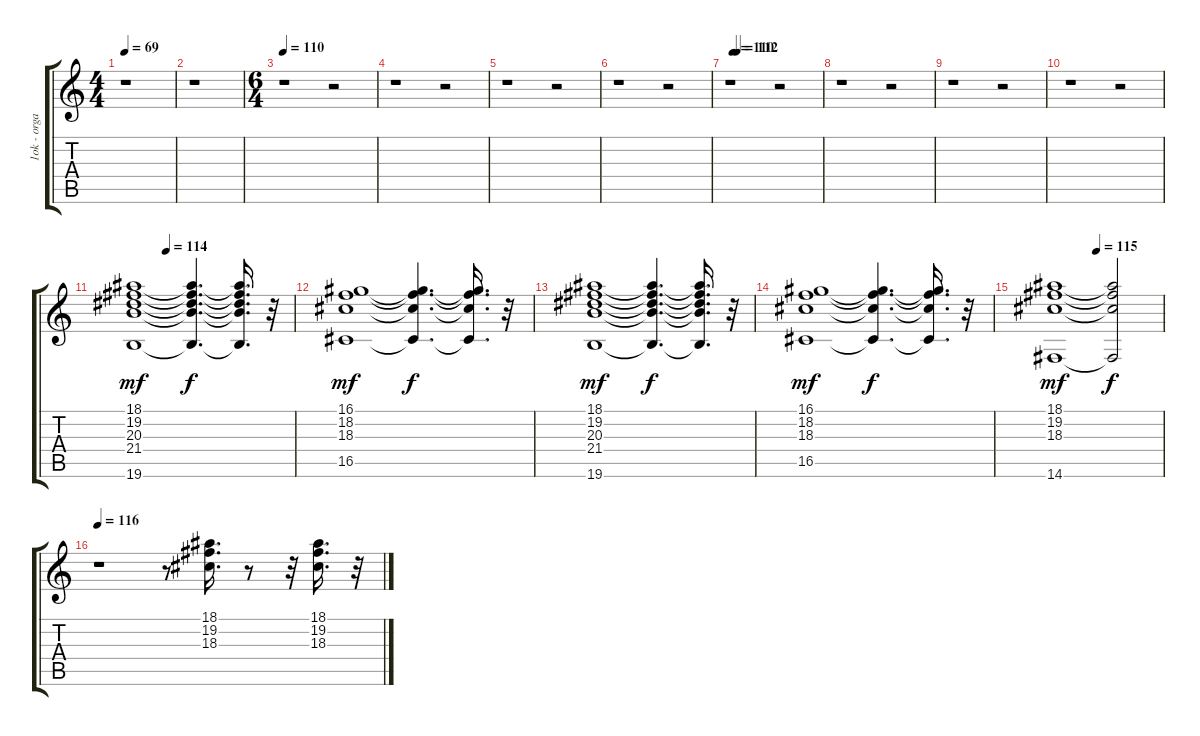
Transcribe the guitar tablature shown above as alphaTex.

\track ("1ok - organo hammond" "1ok - orga") {instrument rockorgan}
\staff {score tabs}
\tuning (E4 B3 G3 D3 A2 E2) {hide}
\ts (4 4)
\tempo 69
\clef g2
\ks c
r.1{dy mf} |
r.1 |
\ts (6 4)
\tempo 110
r.1 r.2 |
r.1 r.2 |
r.1 r.2 |
r.1 r.2 |
\tempo (110 0.041666666666666664)
\tempo (112 0.08333333333333333)
r.1 r.2 |
r.1 r.2 |
r.1 r.2 |
r.1 r.2 |
\tempo (114 0.20833333333333334)
(18.1 19.2 20.3 21.4 19.6).1{balance 14} (18.1{t} 19.2{t} 20.3{t} 21.4{t} 19.6{t}).4{d dy f} (18.1{t} 19.2{t} 20.3{t} 21.4{t} 19.6{t}).16{d} r.32 |
(16.1 18.2 18.3 16.5).1{dy mf} (16.1{t} 18.2{t} 18.3{t} 16.5{t}).4{d dy f} (16.1{t} 18.2{t} 18.3{t} 16.5{t}).16{d} r.32 |
(18.1 19.2 20.3 21.4 19.6).1{dy mf} (18.1{t} 19.2{t} 20.3{t} 21.4{t} 19.6{t}).4{d dy f} (18.1{t} 19.2{t} 20.3{t} 21.4{t} 19.6{t}).16{d} r.32 |
(16.1 18.2 18.3 16.5).1{dy mf} (16.1{t} 18.2{t} 18.3{t} 16.5{t}).4{d dy f} (16.1{t} 18.2{t} 18.3{t} 16.5{t}).16{d} r.32 |
\tempo (115 0.3958333333333333)
(18.1 19.2 18.3 14.6).1{dy mf} (18.1{t} 19.2{t} 18.3{t} 14.6{t}).2{dy f} |
\tempo 116
r.1 r.8 (18.1 19.2 18.3).16{d} r.8 r.32 (18.1 19.2 18.3).16{d} r.32
